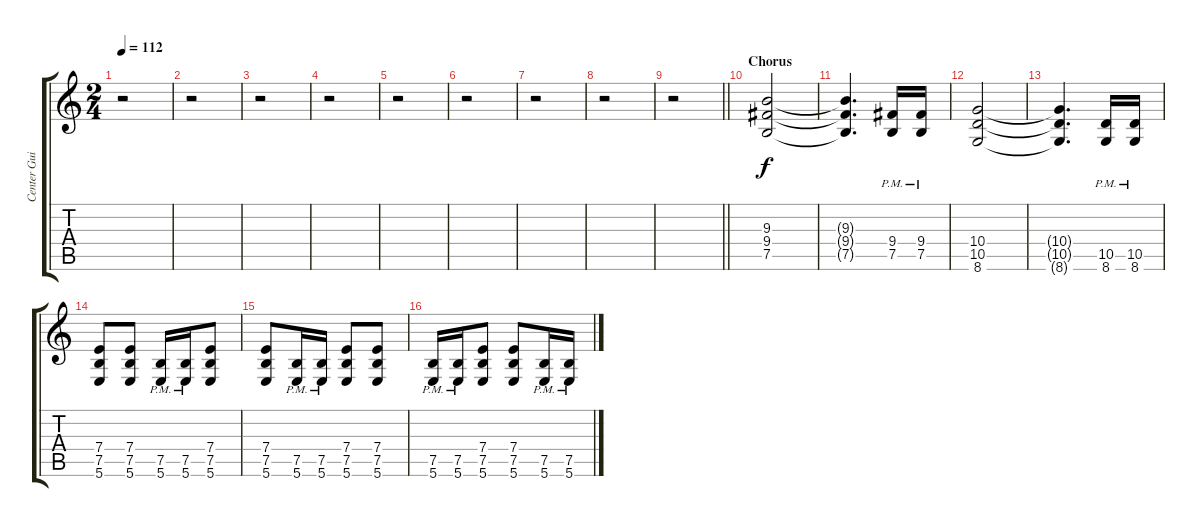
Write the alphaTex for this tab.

\track ("Center Guitar I" "Center Gui") {instrument distortionguitar}
\staff {score tabs}
\tuning (B3 Gb3 D3 A2 E2 B1) {hide}
\ts (2 4)
\tempo 112
\clef g2
\ks c
r.2{dy f} |
r.2 |
r.2 |
r.2 |
r.2 |
r.2 |
r.2 |
r.2 |
\barLineRight lightlight
r.2 |
\section ("" "Chorus")
(9.3 9.4 7.5).2 |
(9.3{t} 9.4{t} 7.5{t}).4{d} (9.4{pm} 7.5{pm}).16 (9.4{pm} 7.5{pm}).16 |
(10.4 10.5 8.6).2 |
(10.4{t} 10.5{t} 8.6{t}).4{d} (10.5{pm} 8.6{pm}).16 (10.5{pm} 8.6{pm}).16 |
(7.4 7.5 5.6).8 (7.4 7.5 5.6).8 (7.5{pm} 5.6{pm}).16 (7.5{pm} 5.6{pm}).16 (7.4 7.5 5.6).8 |
(7.4 7.5 5.6).8 (7.5{pm} 5.6{pm}).16 (7.5{pm} 5.6{pm}).16 (7.4 7.5 5.6).8 (7.4 7.5 5.6).8 |
(7.5{pm} 5.6{pm}).16 (7.5{pm} 5.6{pm}).16 (7.4 7.5 5.6).8 (7.4 7.5 5.6).8 (7.5{pm} 5.6{pm}).16 (7.5{pm} 5.6{pm}).16
